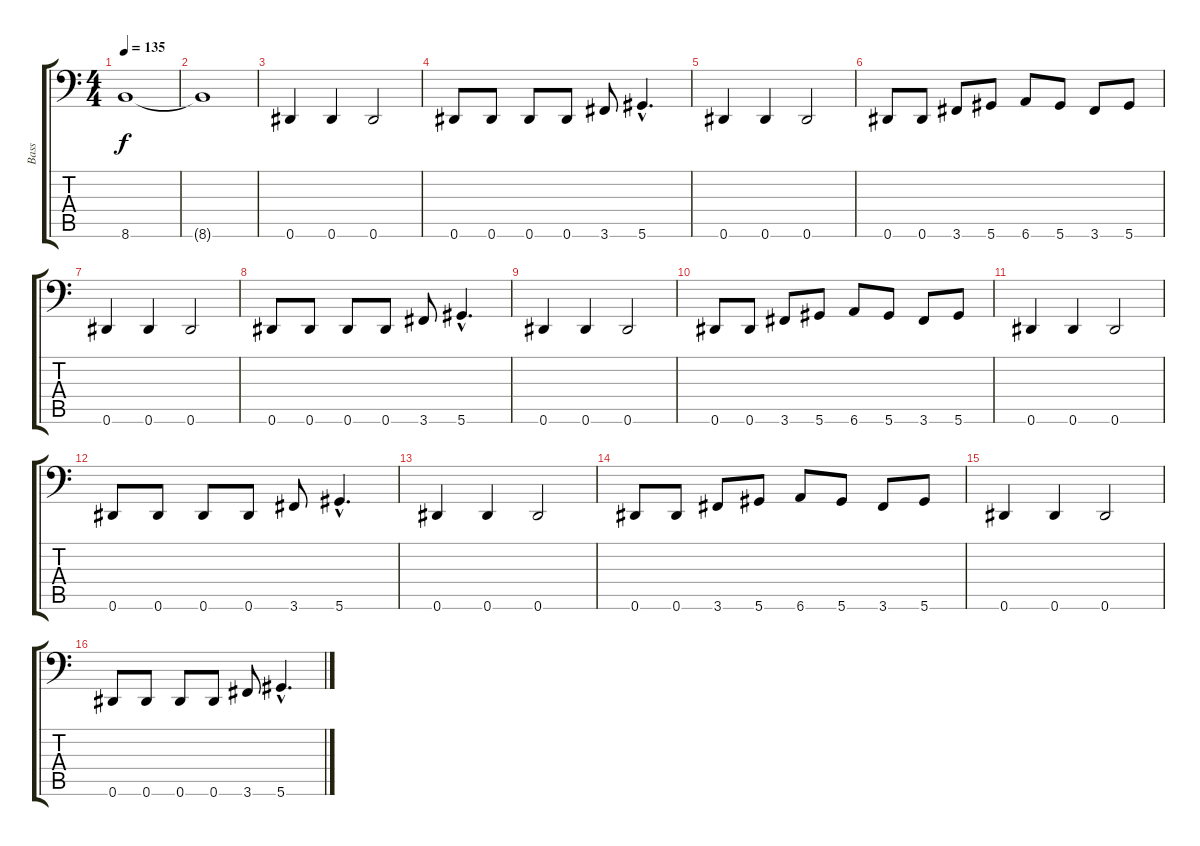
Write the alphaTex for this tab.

\track ("Bass" "Bass") {instrument distortionguitar}
\staff {score tabs}
\tuning (Eb3 Bb2 Gb2 Db2 Ab1 Eb1) {hide}
\ts (4 4)
\tempo 135
\clef f4
\ks c
8.6{t}.1{dy f} |
8.6{t}.1 |
0.6.4 0.6.4 0.6.2 |
0.6.8 0.6.8 0.6.8 0.6.8 3.6.8 5.6{hac}.4{d} |
0.6.4 0.6.4 0.6.2 |
0.6.8 0.6.8 3.6.8 5.6.8 6.6.8 5.6.8 3.6.8 5.6.8 |
0.6.4 0.6.4 0.6.2 |
0.6.8 0.6.8 0.6.8 0.6.8 3.6.8 5.6{hac}.4{d} |
0.6.4 0.6.4 0.6.2 |
0.6.8 0.6.8 3.6.8 5.6.8 6.6.8 5.6.8 3.6.8 5.6.8 |
0.6.4 0.6.4 0.6.2 |
0.6.8 0.6.8 0.6.8 0.6.8 3.6.8 5.6{hac}.4{d} |
0.6.4 0.6.4 0.6.2 |
0.6.8 0.6.8 3.6.8 5.6.8 6.6.8 5.6.8 3.6.8 5.6.8 |
0.6.4 0.6.4 0.6.2 |
0.6.8 0.6.8 0.6.8 0.6.8 3.6.8 5.6{hac}.4{d}
